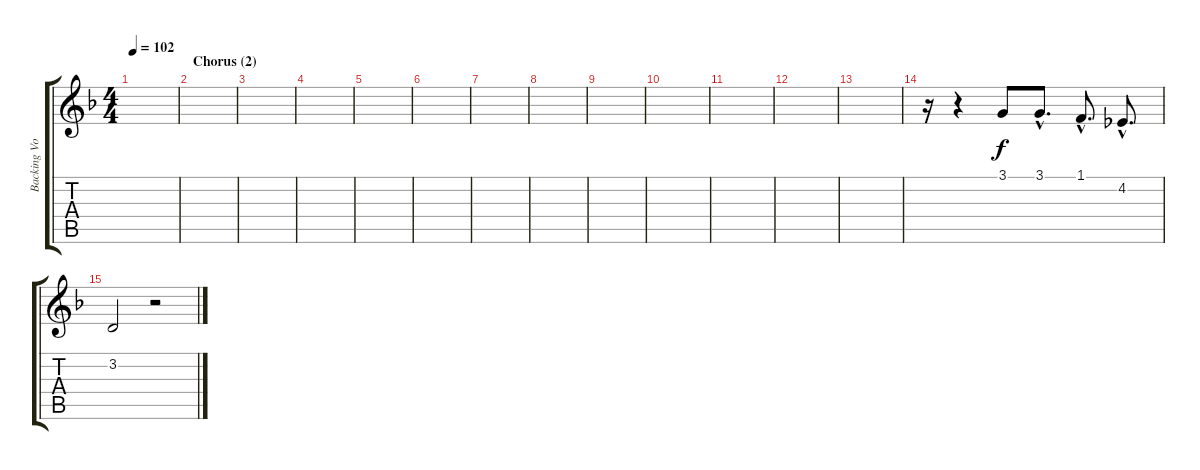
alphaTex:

\track ("Backing Vocals II" "Backing Vo") {instrument stringensemble1}
\staff {score tabs}
\tuning (E4 B3 G3 D3 A2 E2) {hide}
\ts (4 4)
\tempo 102
\clef g2
\ks dminor
|
\section ("" "Chorus (2)")
|
|
|
|
|
|
|
|
|
|
|
|
r.16 r.4 3.1.8 3.1{hac}.8{d} 1.1{hac}.8{d} 4.2{hac}.8{d} |
3.2.2 r.2
